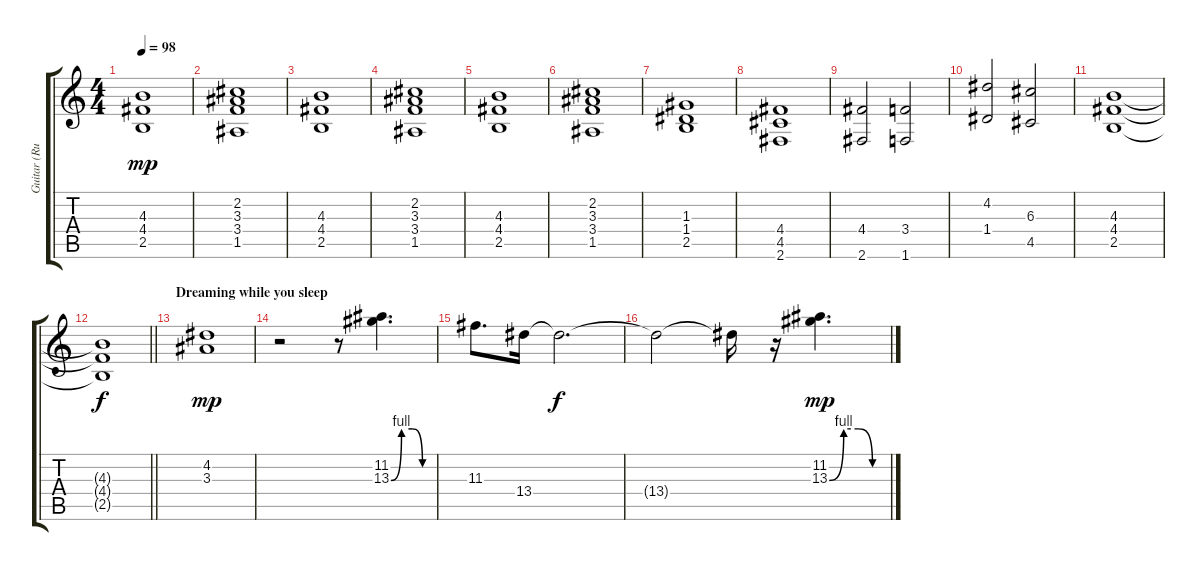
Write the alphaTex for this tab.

\track ("Guitar (Rutherford)" "Guitar (Ru") {instrument distortionguitar}
\staff {score tabs}
\tuning (E4 B3 G3 D3 A2 E2) {hide}
\ts (4 4)
\tempo 98
\clef g2
\ks c
(4.3 4.4 2.5).1{dy mp} |
(2.2 3.3 3.4 1.5).1 |
(4.3 4.4 2.5).1 |
(2.2 3.3 3.4 1.5).1 |
(4.3 4.4 2.5).1 |
(2.2 3.3 3.4 1.5).1 |
(1.3 1.4 2.5).1 |
(4.4 4.5 2.6).1 |
(4.4 2.6).2 (3.4 1.6).2 |
(4.2 1.4).2 (6.3 4.5).2 |
(4.3 4.4 2.5).1 |
\barLineRight lightlight
(4.3{t} 4.4{t} 2.5{t}).1{dy f} |
\section ("" "Dreaming while you sleep")
(4.2 3.3).1{dy mp} |
r.2 r.8 (11.2 13.3{be (custom 0 0 15 4 30 4 45 0 60 0)}).4{d} |
11.3.8{d} 13.4.16 13.4{t}.2{d dy f} |
13.4{t}.2 13.4{t}.16 r.16 (11.2 13.3{be (custom 0 0 15 4 30 4 45 0 60 0)}).4{d dy mp}
